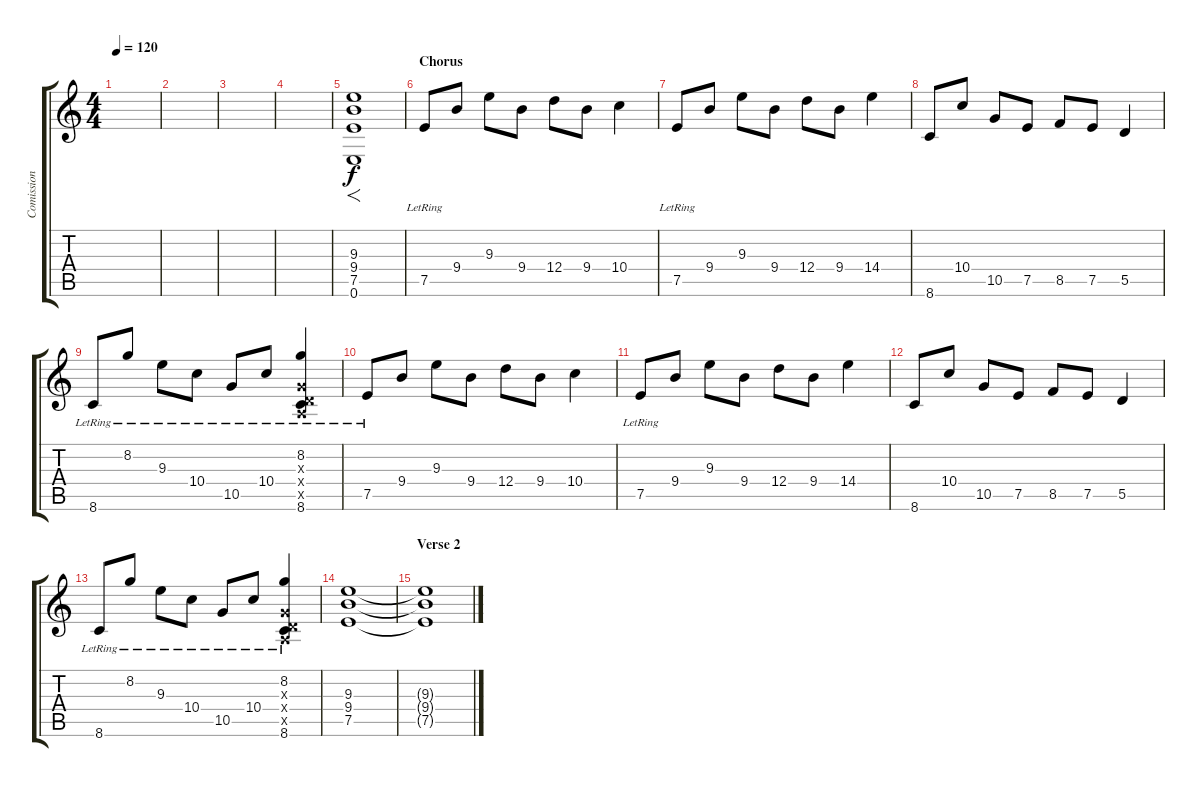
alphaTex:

\track ("Comission" "Comission") {instrument distortionguitar}
\staff {score tabs}
\tuning (E4 B3 G3 D3 A2 E2) {hide}
\ts (4 4)
\tempo 120
\clef g2
\ks c
|
|
|
|
(9.3 9.4 7.5 0.6).1{f} |
\section ("" "Chorus")
7.5{lr}.8 9.4.8 9.3.8 9.4.8 12.4.8 9.4.8 10.4.4 |
7.5{lr}.8 9.4.8 9.3.8 9.4.8 12.4.8 9.4.8 14.4.4 |
8.6.8 10.4.8 10.5.8 7.5.8 8.5.8 7.5.8 5.5.4 |
8.6{lr}.8 8.2{lr}.8 9.3{lr}.8 10.4{lr}.8 10.5{lr}.8 10.4{lr}.8 (8.2{lr} 0.3{x} 0.4{x} 0.5{x} 8.6).4 |
7.5{lr}.8 9.4.8 9.3.8 9.4.8 12.4.8 9.4.8 10.4.4 |
7.5{lr}.8 9.4.8 9.3.8 9.4.8 12.4.8 9.4.8 14.4.4 |
8.6.8 10.4.8 10.5.8 7.5.8 8.5.8 7.5.8 5.5.4 |
8.6{lr}.8 8.2{lr}.8 9.3{lr}.8 10.4{lr}.8 10.5{lr}.8 10.4{lr}.8 (8.2{lr} 0.3{x} 0.4{x} 0.5{x} 8.6).4 |
(9.3 9.4 7.5).1{volume 0} |
\section ("" "Verse 2")
(9.3{t} 9.4{t} 7.5{t}).1
